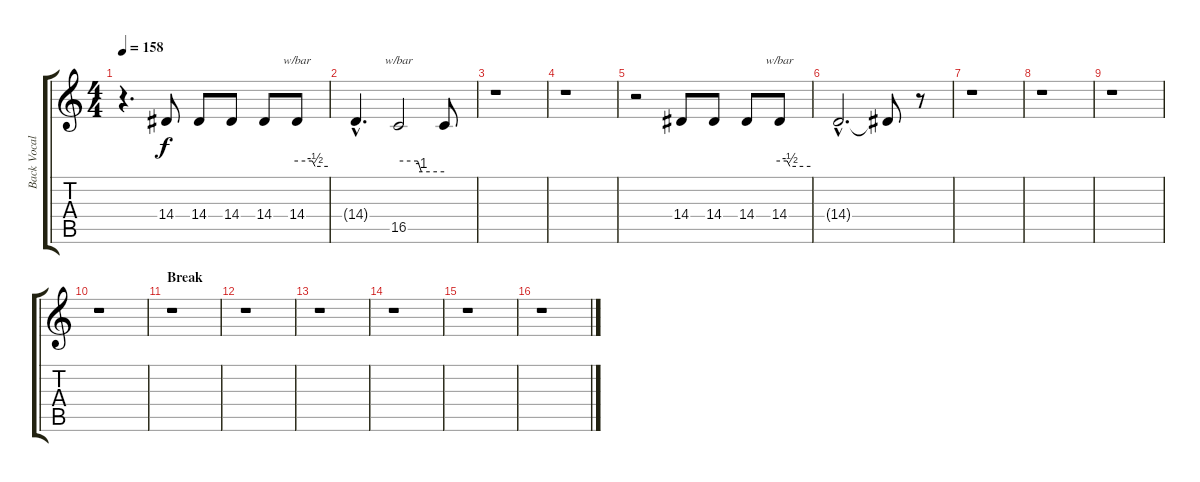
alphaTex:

\track ("Back Vocal" "Back Vocal") {instrument viola}
\staff {score tabs}
\tuning (Eb4 Bb3 Gb3 Db3 Ab2 Eb2) {hide}
\ts (4 4)
\tempo 158
\clef g2
\ks c
r.4{d dy f} 14.4.8 14.4.8 14.4.8 14.4.8 14.4.8{tbe (custom default 0 0 30 0 35 -2 60 -2)} |
14.4{hac t}.4{d} 16.5.2{tbe (custom default 0 0 25 0 30 -4 60 -4)} 16.5{t}.8 |
r.1 |
r.1 |
r.2 14.4.8 14.4.8 14.4.8 14.4.8{tbe (custom default 0 0 15 0 20 -2 60 -2)} |
14.4{hac t}.2{d} 14.4{t}.8{volume 0} r.8 |
r.1{volume 9} |
r.1 |
r.1 |
r.1 |
\section ("" "Break")
r.1 |
r.1 |
r.1 |
r.1 |
r.1 |
r.1
